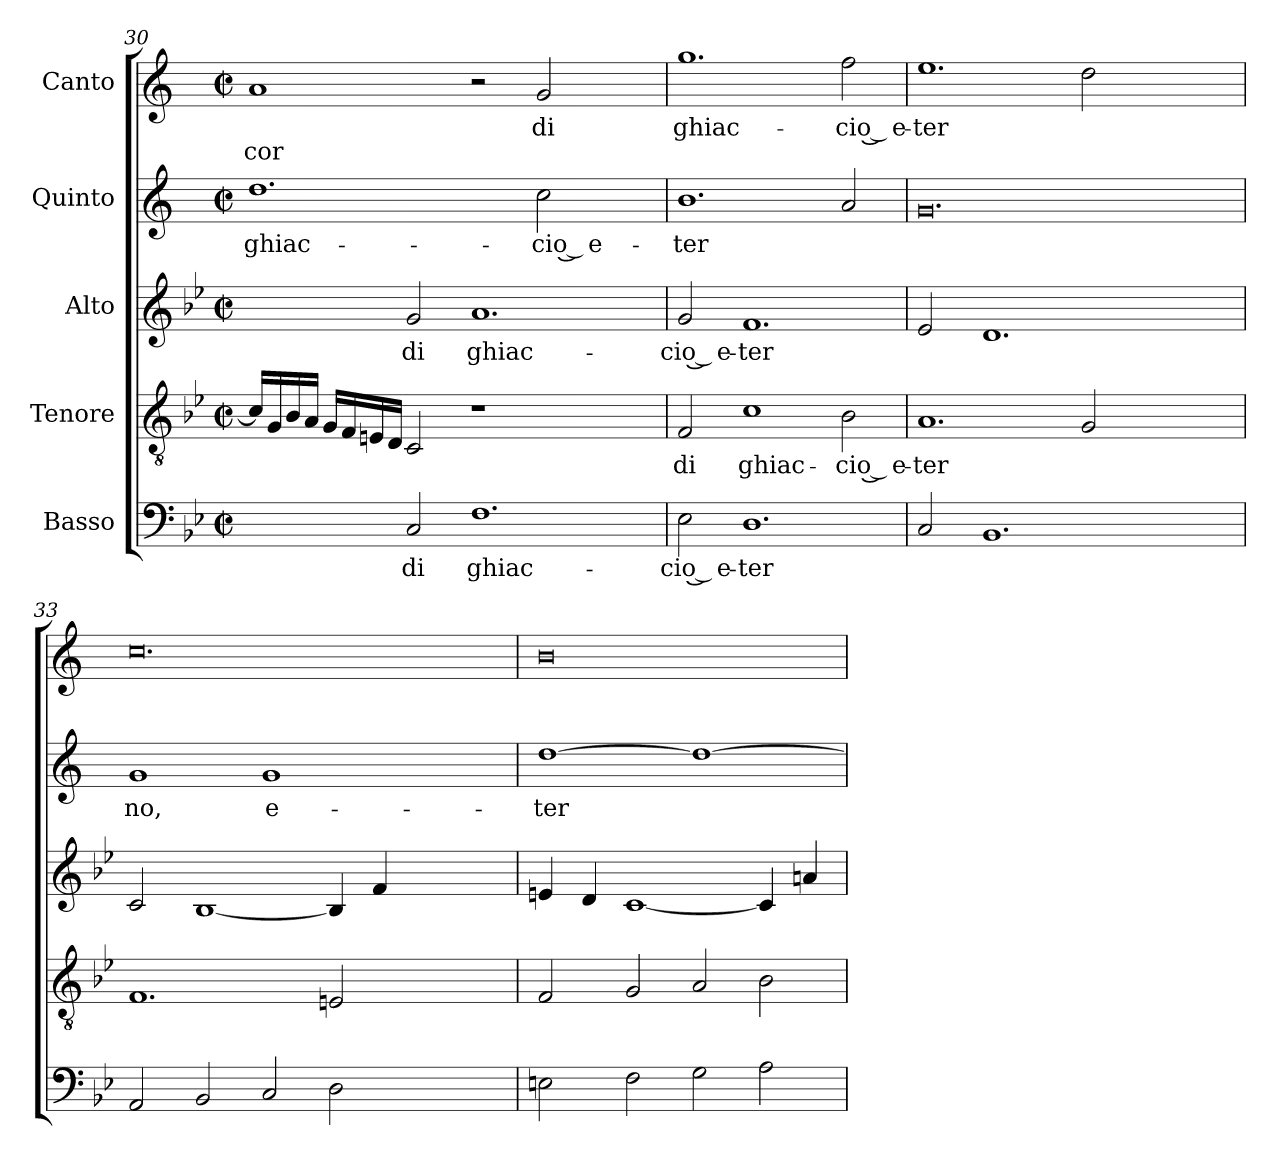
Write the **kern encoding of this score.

**kern	**text	**kern	**text	**kern	**text	**kern	**text	**kern	**text	**text
*part5	*part5	*part4	*part4	*part3	*part3	*part2	*part2	*part1	*part1	*part1
*staff5	*staff5	*staff4	*staff4	*staff3	*staff3	*staff2	*staff2	*staff1	*staff1	*staff1
*I"Basso	*	*I"Tenore	*	*I"Alto	*	*I"Quinto	*	*I"Canto	*	*
!!LO:LB:g=z
*clefF4	*	*clefGv2	*	*clefG2	*	*clefG2	*	*clefG2	*	*
*	*	*	*	*	*	*ITrd1c2	*	*ITrd1c2	*	*
*k[b-e-]	*	*k[b-e-]	*	*k[b-e-]	*	*k[b-e-]	*	*k[b-e-]	*	*
*B-:	*	*B-:	*	*B-:	*	*B-:	*	*B-:	*	*
*M4/2	*	*M4/2	*	*M4/2	*	*M4/2	*	*M4/2	*	*
*met(c|)	*	*met(c|)	*	*met(c|)	*	*met(c|)	*	*met(c|)	*	*
=30	=30	=30	=30	=30	=30	=30	=30	=30	=30	=30
!	!	!	!	!	!	!	!LO:LY:b	!	!	!LO:LY:b
[4.Cyy	.	16cLL]	.	2eyy]	.	1.cc	ghiac-	1g	.	cor
.	.	16G	.	.	.	.	.	.	.	.
.	.	16B-	.	.	.	.	.	.	.	.
.	.	16AJJ	.	.	.	.	.	.	.	.
.	.	16GLL	.	.	.	.	.	.	.	.
.	.	16F	.	.	.	.	.	.	.	.
8Cyy]	.	16En	.	.	.	.	.	.	.	.
.	.	16DJJ	.	.	.	.	.	.	.	.
!	!LO:LY:b	!	!	!	!LO:LY:b	!	!	!	!	!
2C	di	2C	.	2g	di	.	.	.	.	.
!	!LO:LY:b	!	!	!	!LO:LY:b	!	!	!	!	!
1.F	ghiac-	1r	.	1.a	ghiac-	.	.	2r	.	.
!	!	!	!	!	!	!	!LO:LY:b	!	!LO:LY:b	!
.	.	.	.	.	.	2b-	-cio͜ e-	2f	di	.
.	.	2ryy	.	.	.	2ryy	.	2ryy	.	.
=31	=31	=31	=31	=31	=31	=31	=31	=31	=31	=31
!	!LO:LY:b	!	!LO:LY:b	!	!LO:LY:b	!	!LO:LY:b	!	!LO:LY:b	!
2E-	-cio͜ e-	2F	di	2g	-cio͜ e-	1.a	-ter	1.ff	ghiac-	.
!	!LO:LY:b	!	!LO:LY:b	!	!LO:LY:b	!	!	!	!	!
1.D	-ter	1c	ghiac-	1.f	-ter	.	.	.	.	.
!	!	!	!LO:LY:b	!	!	!	!	!	!LO:LY:b	!
.	.	2B-	-cio͜ e-	.	.	2g	.	2ee-	-cio͜ e-	.
=32	=32	=32	=32	=32	=32	=32	=32	=32	=32	=32
!	!	!	!LO:LY:b	!	!	!	!	!	!LO:LY:b	!
2C	.	1.A	-ter	2e-	.	0.f	.	1.dd	-ter	.
1.BB-	.	.	.	1.d	.	.	.	.	.	.
.	.	2G	.	.	.	.	.	2cc	.	.
1ryy	.	1ryy	.	1ryy	.	.	.	1ryy	.	.
=33	=33	=33	=33	=33	=33	=33	=33	=33	=33	=33
!	!	!	!	!	!	!	!LO:LY:b	!	!	!
2AA	.	1.F	.	2c	.	1f	no,	0.b-	.	.
2BB-	.	.	.	[1B-	.	.	.	.	.	.
!	!	!	!	!	!	!	!LO:LY:b	!	!	!
2C	.	.	.	.	.	1f	e-	.	.	.
2D	.	2En	.	4B-]	.	.	.	.	.	.
.	.	.	.	4f	.	.	.	.	.	.
1ryy	.	1ryy	.	1ryy	.	1ryy	.	.	.	.
=34	=34	=34	=34	=34	=34	=34	=34	=34	=34	=34
!	!	!	!	!	!	!	!LO:LY:b	!	!	!
2En	.	2F	.	4en	.	[1cc	-ter	0a	.	.
.	.	.	.	4d	.	.	.	.	.	.
2F	.	2G	.	[1c	.	.	.	.	.	.
2G	.	2A	.	.	.	1cc_	.	.	.	.
2A	.	2B-	.	4c]	.	.	.	.	.	.
.	.	.	.	4an	.	.	.	.	.	.
=	=	=	=	=	=	=	=	=	=	=
*-	*-	*-	*-	*-	*-	*-	*-	*-	*-	*-
